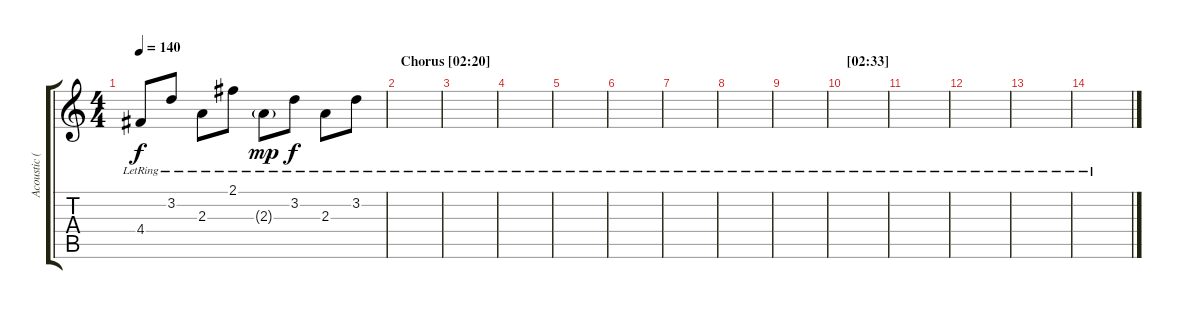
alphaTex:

\track ("Acoustic (Fingering)" "Acoustic (") {instrument acousticguitarsteel}
\staff {score tabs}
\tuning (E4 B3 G3 D3 A2 E2) {hide}
\ts (4 4)
\tempo 140
\clef g2
\ks c
4.4{lr}.8{dy f} 3.2{lr}.8 2.3{lr}.8 2.1{lr}.8 2.3{g lr}.8{dy mp} 3.2{lr}.8{dy f} 2.3{lr}.8 3.2{lr}.8 |
\section ("" "Chorus [02:20]")
|
|
|
|
|
|
|
|
\section ("" "[02:33]")
|
|
|
|
\section ("" "")
